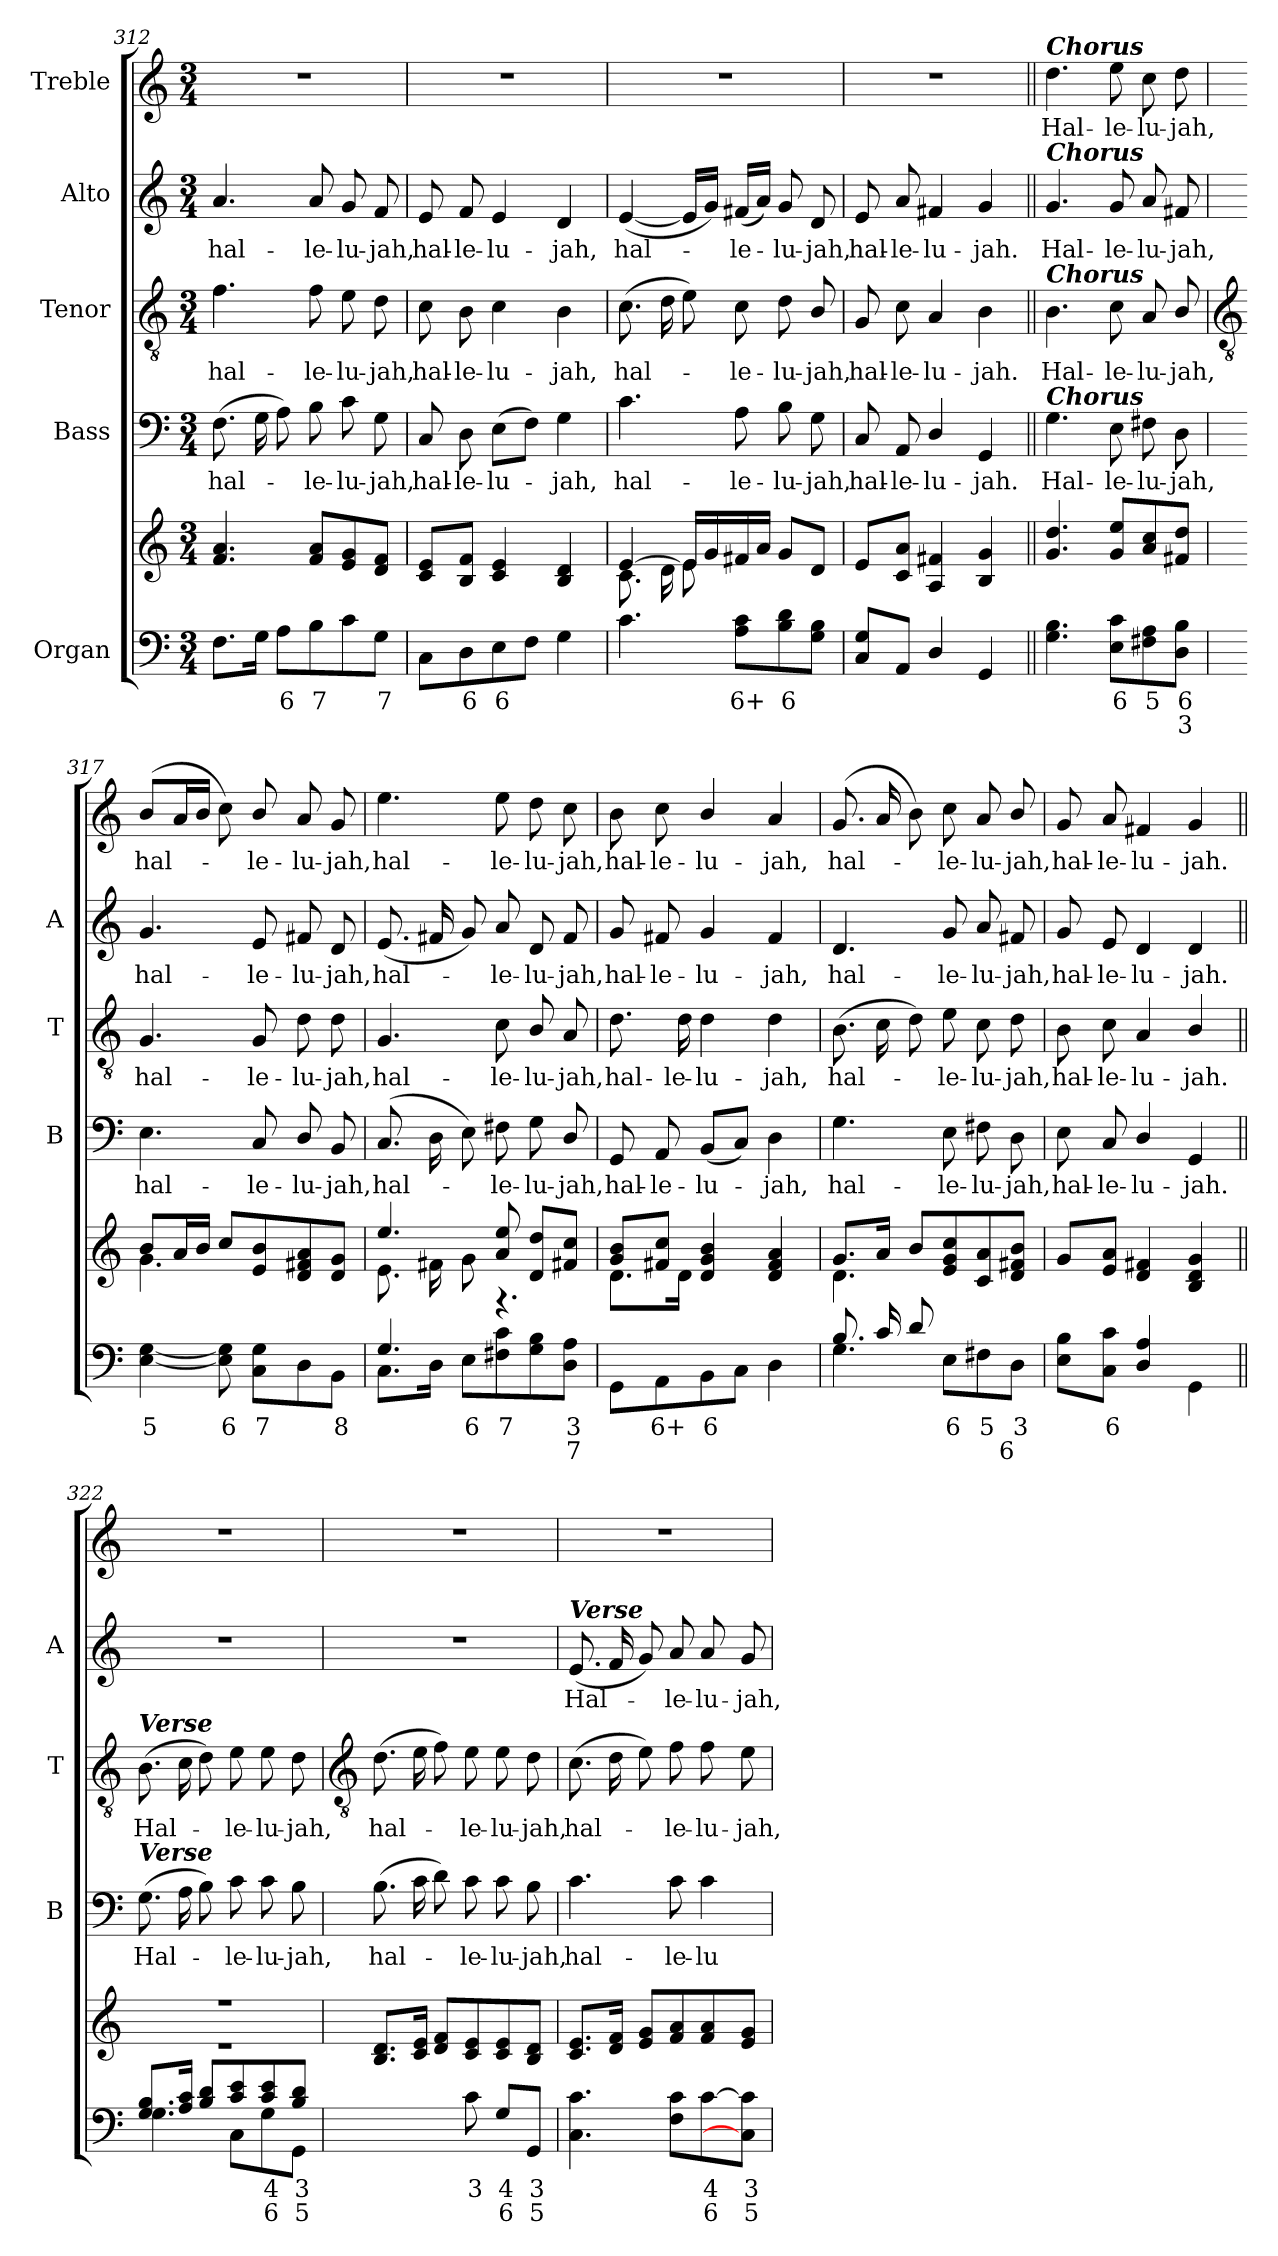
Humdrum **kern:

**kern	**text	**text	**kern	**kern	**text	**kern	**text	**kern	**text	**kern	**text
*part5	*part5	*part5	*part5	*part4	*part4	*part3	*part3	*part2	*part2	*part1	*part1
*staff6	*staff6	*staff6	*staff5	*staff4	*staff4	*staff3	*staff3	*staff2	*staff2	*staff1	*staff1
*I"Organ	*	*	*	*I"Bass	*	*I"Tenor	*	*I"Alto	*	*I"Treble	*
*	*	*	*	*I'B	*	*I'T	*	*I'A	*	*	*
*clefF4	*	*	*clefG2	*clefF4	*	*clefGv2	*	*clefG2	*	*clefG2	*
*k[]	*	*	*k[]	*k[]	*	*k[]	*	*k[]	*	*k[]	*
*C:	*	*	*C:	*C:	*	*C:	*	*C:	*	*C:	*
*M3/4	*	*	*M3/4	*M3/4	*	*M3/4	*	*M3/4	*	*M3/4	*
=312	=312	=312	=312	=312	=312	=312	=312	=312	=312	=312	=312
*	*	*	*^	*	*	*	*	*	*	*	*
!	!	!	!	!LO:N:vis=1	!	!LO:LY:b	!	!LO:LY:b	!	!LO:LY:b	!LO:N:vis=1	!
8.FL	.	.	4.f/ 4.a/	2.ryy	(>8.FL	hal-	4.f	hal-	4.a	hal-	2.r	.
16GJ	.	.	.	.	16GL	.	.	.	.	.	.	.
!	!LO:LY:b	!	!	!	!	!	!	!	!	!	!	!
8AL	6	.	.	.	8AJ)	.	.	.	.	.	.	.
!	!LO:LY:b	!	!	!	!	!LO:LY:b	!	!LO:LY:b	!	!LO:LY:b	!	!
8B	7	.	8f/ 8a/L	.	8B	le-	8f	-le-	8a	-le-	.	.
!	!	!	!	!	!	!LO:LY:b	!	!LO:LY:b	!	!LO:LY:b	!	!
8c	.	.	8e/ 8g/	.	8c	-lu-	8e	-lu-	8g	-lu-	.	.
!	!LO:LY:b	!	!	!	!	!LO:LY:b	!	!LO:LY:b	!	!LO:LY:b	!	!
8GJ	7	.	8d/ 8f/J	.	8G	-jah,	8d	-jah,	8f	-jah,	.	.
=313	=313	=313	=313	=313	=313	=313	=313	=313	=313	=313	=313	=313
!	!	!	!	!LO:N:vis=1	!	!LO:LY:b	!	!LO:LY:b	!	!LO:LY:b	!LO:N:vis=1	!
8CL	.	.	8c/ 8e/L	2.ryy	8C	hal-	8c	hal-	8e	hal-	2.r	.
!	!LO:LY:b	!	!	!	!	!LO:LY:b	!	!LO:LY:b	!	!LO:LY:b	!	!
8D	6	.	8B/ 8f/J	.	8D	-le-	8B	-le-	8f	-le-	.	.
!	!LO:LY:b	!	!	!	!	!LO:LY:b	!	!LO:LY:b	!	!LO:LY:b	!	!
8E	6	.	4c/ 4e/	.	(>8EL	-lu-	4c	-lu-	4e	-lu-	.	.
8FJ	.	.	.	.	8FJ)	.	.	.	.	.	.	.
!	!	!	!	!	!	!LO:LY:b	!	!LO:LY:b	!	!LO:LY:b	!	!
4G	.	.	4B/ 4d/	.	4G	jah,	4B	-jah,	4d	-jah,	.	.
=314	=314	=314	=314	=314	=314	=314	=314	=314	=314	=314	=314	=314
!	!	!	!	!	!	!LO:LY:b	!	!LO:LY:b	!	!LO:LY:b	!LO:N:vis=1	!
4.c	.	.	[4e/	8.c\L	4.c	hal-	(>8.cL	hal-	(<[4e	hal-	2.r	.
.	.	.	.	16d\L	.	.	16dL	.	.	.	.	.
.	.	.	16e/LL]	8e\J	.	.	8eJ)	.	16eLL]	.	.	.
.	.	.	16g/	.	.	.	.	.	16gJJ)	.	.	.
!	!LO:LY:b	!	!	!	!	!LO:LY:b	!	!LO:LY:b	!	!LO:LY:b	!	!
8A 8cL	6+	.	16f#X/	4.ryy	8A	-le-	8c	le-	(<16f#XLL	le-	.	.
.	.	.	16a/JJ	.	.	.	.	.	16aJJ)	.	.	.
!	!LO:LY:b	!	!	!	!	!LO:LY:b	!	!LO:LY:b	!	!LO:LY:b	!	!
8B 8d	6	.	8g/L	.	8B	-lu-	8d	-lu-	8g	lu-	.	.
!	!	!	!	!	!	!LO:LY:b	!	!LO:LY:b	!	!LO:LY:b	!	!
8G 8BJ	.	.	8d/J	.	8G	-jah,	8B/	-jah,	8d	-jah,	.	.
=315	=315	=315	=315	=315	=315	=315	=315	=315	=315	=315	=315	=315
!	!	!	!	!LO:N:vis=1	!	!LO:LY:b	!	!LO:LY:b	!	!LO:LY:b	!LO:N:vis=1	!
8C/ 8G/L	.	.	8e/L	2.ryy	8C	hal-	8G	hal-	8e	hal-	2.r	.
!	!	!	!	!	!	!LO:LY:b	!	!LO:LY:b	!	!LO:LY:b	!	!
8AA/J	.	.	8c/ 8a/J	.	8AA	-le-	8c	-le-	8a	-le-	.	.
!	!	!	!	!	!	!LO:LY:b	!	!LO:LY:b	!	!LO:LY:b	!	!
4D/	.	.	4A/ 4f#X/	.	4D/	-lu-	4A	-lu-	4f#X	-lu-	.	.
!	!	!	!	!	!	!LO:LY:b	!	!LO:LY:b	!	!LO:LY:b	!	!
4GG/	.	.	4B/ 4g/	.	4GG	-jah.	4B	-jah.	4g	-jah.	.	.
=316||	=316||	=316||	=316||	=316||	=316||	=316||	=316||	=316||	=316||	=316||	=316||	=316||
!	!	!	!	!	!	!	!	!	!	!	!LO:TX:a:Bi:t=Chorus	!
!	!	!	!	!	!	!	!	!	!LO:TX:a:Bi:t=Chorus	!	!	!
!	!	!	!	!	!	!	!LO:TX:a:Bi:t=Chorus	!	!	!	!	!
!	!	!	!	!	!LO:TX:a:Bi:t=Chorus	!	!	!	!	!	!	!
!	!	!	!	!LO:N:vis=1	!	!LO:LY:b	!	!LO:LY:b	!	!LO:LY:b	!	!LO:LY:b
4.G 4.B	.	.	4.g/ 4.dd/	2.ryy	4.G	Hal-	4.B	Hal-	4.g	Hal-	4.dd	Hal-
!	!LO:LY:b	!	!	!	!	!LO:LY:b	!	!LO:LY:b	!	!LO:LY:b	!	!LO:LY:b
8E 8cL	6	.	8g/ 8ee/L	.	8E	-le-	8c	-le-	8g	-le-	8ee	-le-
!	!LO:LY:b	!	!	!	!	!LO:LY:b	!	!LO:LY:b	!	!LO:LY:b	!	!LO:LY:b
8F#X 8A	5	.	8a/ 8cc/	.	8F#X	-lu-	8A	-lu-	8a	-lu-	8cc	-lu-
!	!LO:LY:b	!LO:LY:b	!	!	!	!LO:LY:b	!	!LO:LY:b	!	!LO:LY:b	!	!LO:LY:b
8D 8BJ	6	3	8f#X/ 8dd/J	.	8D	-jah,	8B/	-jah,	8f#X	-jah,	8dd	-jah,
!!LO:LB:g=z
=317	=317	=317	=317	=317	=317	=317	=317	=317	=317	=317	=317	=317
*	*	*	*	*	*	*	*clefGv2	*	*	*	*	*
*^	*	*	*	*	*	*	*	*	*	*	*	*
!	!	!LO:LY:b	!	!	!	!	!LO:LY:b	!	!LO:LY:b	!	!LO:LY:b	!	!LO:LY:b
2.ryy	[4E\ [4G\	5	.	8b/L	4.g\	4.E	hal-	4.G	hal-	4.g	hal-	(<8bL	hal-
.	.	.	.	16a/L	.	.	.	.	.	.	.	16aL	.
.	.	.	.	16b/JJ	.	.	.	.	.	.	.	16bJJ	.
!	!	!LO:LY:b	!	!	!	!	!	!	!	!	!	!	!
.	8E\] 8G\]	6	.	8cc/L	.	.	.	.	.	.	.	8cc)	.
!	!	!LO:LY:b	!	!	!	!	!LO:LY:b	!	!LO:LY:b	!	!LO:LY:b	!	!LO:LY:b
.	8C\ 8G\L	7	.	8e/ 8b/	4.ryy	8C	-le-	8G	-le-	8e	-le-	8b/	le-
!	!	!	!	!	!	!	!LO:LY:b	!	!LO:LY:b	!	!LO:LY:b	!	!LO:LY:b
.	8D\	.	.	8d/ 8f#X/ 8a/	.	8D/	-lu-	8d	-lu-	8f#X	-lu-	8a	-lu-
!	!	!LO:LY:b	!	!	!	!	!LO:LY:b	!	!LO:LY:b	!	!LO:LY:b	!	!LO:LY:b
.	8BB\J	8	.	8d/ 8g/J	.	8BB	-jah,	8d	-jah,	8d	-jah,	8g	-jah,
=318	=318	=318	=318	=318	=318	=318	=318	=318	=318	=318	=318	=318	=318
!	!	!	!	!	!	!	!LO:LY:b	!	!LO:LY:b	!	!LO:LY:b	!	!LO:LY:b
4.G/	8.C\L	.	.	4.ee/	8.e\L	(>8.CL	hal-	4.G	hal-	(<8.eL	hal-	4.ee	hal-
.	16D\J	.	.	.	16f#X\L	16DL	.	.	.	16f#XL	.	.	.
!	!	!LO:LY:b	!	!	!	!	!	!	!	!	!	!	!
.	8E\L	6	.	.	8g\J	8EJ)	.	.	.	8gJ)	.	.	.
!	!	!LO:LY:b	!	!	!	!	!LO:LY:b	!	!LO:LY:b	!	!LO:LY:b	!	!LO:LY:b
4.ryy	8F#X\ 8c\	7	.	8a/ 8ee/	4.r	8F#X	le-	8c	-le-	8a	le-	8ee	-le-
!	!	!	!	!	!	!	!LO:LY:b	!	!LO:LY:b	!	!LO:LY:b	!	!LO:LY:b
.	8G\ 8B\	.	.	8d/ 8dd/L	.	8G	-lu-	8B/	-lu-	8d	-lu-	8dd	-lu-
!	!	!LO:LY:b	!LO:LY:b	!	!	!	!LO:LY:b	!	!LO:LY:b	!	!LO:LY:b	!	!LO:LY:b
.	8D/ 8A/J	3	7	8f#X/ 8cc/J	.	8D/	-jah,	8A	-jah,	8f#	-jah,	8cc	-jah,
=319	=319	=319	=319	=319	=319	=319	=319	=319	=319	=319	=319	=319	=319
!	!	!	!	!	!	!	!LO:LY:b	!	!LO:LY:b	!	!LO:LY:b	!	!LO:LY:b
2.ryy	8GG\L	.	.	8g/ 8b/L	8.d\L	8GG	hal-	8.d	hal-	8g	hal-	8b	hal-
!	!	!LO:LY:b	!	!	!	!	!LO:LY:b	!	!	!	!LO:LY:b	!	!LO:LY:b
.	8AA\	6+	.	8f#X/ 8cc/J	.	8AA	-le-	.	.	8f#X	-le-	8cc	-le-
!	!	!	!	!	!	!	!	!	!LO:LY:b	!	!	!	!
.	.	.	.	.	16d\J	.	.	16d	-le-	.	.	.	.
!	!	!LO:LY:b	!	!	!	!	!LO:LY:b	!	!LO:LY:b	!	!LO:LY:b	!	!LO:LY:b
.	8BB\	6	.	4d/ 4g/ 4b/	2ryy	(<8BBL	-lu-	4d	-lu-	4g	-lu-	4b/	-lu-
.	8C\J	.	.	.	.	8CJ)	.	.	.	.	.	.	.
!	!	!	!	!	!	!	!LO:LY:b	!	!LO:LY:b	!	!LO:LY:b	!	!LO:LY:b
.	4D\	.	.	4d/ 4f#/ 4a/	.	4D	jah,	4d	-jah,	4f#	-jah,	4a	-jah,
=320	=320	=320	=320	=320	=320	=320	=320	=320	=320	=320	=320	=320	=320
!	!	!	!	!	!	!	!LO:LY:b	!	!LO:LY:b	!	!LO:LY:b	!	!LO:LY:b
8.B/L	4.G\	.	.	8.g/L	4.d\	4.G	hal-	(>8.BL	hal-	4.d	hal-	(<8.gL	hal-
16c/L	.	.	.	16a/J	.	.	.	16cL	.	.	.	16aL	.
8d/J	.	.	.	8b/L	.	.	.	8dJ)	.	.	.	8bJ)	.
!	!	!LO:LY:b	!	!	!	!	!LO:LY:b	!	!LO:LY:b	!	!LO:LY:b	!	!LO:LY:b
4.ryy	8E\L	6	.	8e/ 8g/ 8cc/	4.ryy	8E	-le-	8e	le-	8g	-le-	8cc	le-
!	!	!LO:LY:b	!	!	!	!	!LO:LY:b	!	!LO:LY:b	!	!LO:LY:b	!	!LO:LY:b
.	8F#X\	5	.	8c/ 8a/	.	8F#X	-lu-	8c	-lu-	8a	-lu-	8a	-lu-
!	!	!LO:LY:b	!LO:LY:b	!	!	!	!LO:LY:b	!	!LO:LY:b	!	!LO:LY:b	!	!LO:LY:b
.	8D\J	3	6	8d/ 8f#X/ 8b/J	.	8D	-jah,	8d	-jah,	8f#X	-jah,	8b/	-jah,
=321	=321	=321	=321	=321	=321	=321	=321	=321	=321	=321	=321	=321	=321
!	!	!	!	!	!	!	!LO:LY:b	!	!LO:LY:b	!	!LO:LY:b	!	!LO:LY:b
2.ryy	8E\ 8B\L	.	.	8g/L	2.ryy	8E	hal-	8B	hal-	8g	hal-	8g	hal-
!	!	!LO:LY:b	!	!	!	!	!LO:LY:b	!	!LO:LY:b	!	!LO:LY:b	!	!LO:LY:b
.	8C\ 8c\J	6	.	8e/ 8a/J	.	8C	-le-	8c	-le-	8e	-le-	8a	-le-
!	!	!	!	!	!	!	!LO:LY:b	!	!LO:LY:b	!	!LO:LY:b	!	!LO:LY:b
.	4D/ 4A/	.	.	4d/ 4f#X/	.	4D/	-lu-	4A	-lu-	4d	-lu-	4f#X	-lu-
!	!	!	!	!	!	!	!LO:LY:b	!	!LO:LY:b	!	!LO:LY:b	!	!LO:LY:b
.	4GG\	.	.	4B/ 4d/ 4g/	.	4GG	-jah.	4B/	-jah.	4d	-jah.	4g	-jah.
=322||	=322||	=322||	=322||	=322||	=322||	=322||	=322||	=322||	=322||	=322||	=322||	=322||	=322||
!	!	!	!	!	!	!	!	!LO:TX:a:Bi:t=Verse	!	!	!	!	!
!	!	!	!	!	!	!LO:TX:a:Bi:t=Verse	!	!	!	!	!	!	!
!	!	!	!	!LO:N:vis=1	!LO:N:vis=1	!	!LO:LY:b	!	!LO:LY:b	!LO:N:vis=1	!	!LO:N:vis=1	!
8.G/ 8.B/L	4.G\	.	.	2.r	2.r	(>8.GL	Hal-	(>8.BL	Hal-	2.r	.	2.r	.
16A/ 16c/J	.	.	.	.	.	16AL	.	16cL	.	.	.	.	.
8B/ 8d/L	.	.	.	.	.	8BJ)	.	8dJ)	.	.	.	.	.
!	!	!	!	!	!	!	!LO:LY:b	!	!LO:LY:b	!	!	!	!
8c/ 8e/	8C\L	.	.	.	.	8c	le-	8e	le-	.	.	.	.
!	!	!LO:LY:b	!LO:LY:b	!	!	!	!LO:LY:b	!	!LO:LY:b	!	!	!	!
8c/ 8e/	8G\	4	6	.	.	8c	-lu-	8e	-lu-	.	.	.	.
!	!	!LO:LY:b	!LO:LY:b	!	!	!	!LO:LY:b	!	!LO:LY:b	!	!	!	!
8B/ 8d/J	8GG\J	3	5	.	.	8B	-jah,	8d	-jah,	.	.	.	.
*v	*v	*	*	*	*	*	*	*	*	*	*	*	*
*	*	*	*v	*v	*	*	*	*	*	*	*	*
!!LO:LB:g=z
=323	=323	=323	=323	=323	=323	=323	=323	=323	=323	=323	=323
*	*	*	*	*	*	*clefGv2	*	*	*	*	*
*^	*	*	*	*	*	*	*	*	*	*	*
!	!	!	!	!	!	!LO:LY:b	!	!LO:LY:b	!LO:N:vis=1	!	!LO:N:vis=1	!
*v	*v	*	*	*	*	*	*	*	*	*	*	*
[4Gyy	.	.	8.B 8.dL	(>8.BL	hal-	(>8.dL	hal-	2.r	.	2.r	.
.	.	.	16c 16eJ	16cL	.	16eL	.	.	.	.	.
!	!LO:LY:b	!	!	!	!	!	!	!	!	!	!
8Gyy]	7	.	8d 8fL	8dJ)	.	8fJ)	.	.	.	.	.
!	!LO:LY:b	!	!	!	!LO:LY:b	!	!LO:LY:b	!	!	!	!
8c	3	.	8c 8e	8c	le-	8e	le-	.	.	.	.
!	!LO:LY:b	!LO:LY:b	!	!	!LO:LY:b	!	!LO:LY:b	!	!	!	!
8GL	4	6	8c 8e	8c	-lu-	8e	-lu-	.	.	.	.
!	!LO:LY:b	!LO:LY:b	!	!	!LO:LY:b	!	!LO:LY:b	!	!	!	!
8GGJ	3	5	8B 8dJ	8B	-jah,	8d	-jah,	.	.	.	.
=324	=324	=324	=324	=324	=324	=324	=324	=324	=324	=324	=324
!	!	!	!	!	!	!	!	!LO:TX:a:Bi:t=Verse	!	!	!
!	!	!	!	!	!LO:LY:b	!	!LO:LY:b	!	!LO:LY:b	!LO:N:vis=1	!
4.C 4.c	.	.	8.c 8.eL	4.c	hal-	(>8.cL	hal-	(<8.eL	Hal-	2.r	.
.	.	.	16d 16fJ	.	.	16dL	.	16fL	.	.	.
.	.	.	8e 8gL	.	.	8eJ)	.	8gJ)	.	.	.
!	!	!	!	!	!LO:LY:b	!	!LO:LY:b	!	!LO:LY:b	!	!
8F 8cL	.	.	8f 8a	8c	-le-	8f	le-	8a	le-	.	.
!	!LO:LY:b	!LO:LY:b	!	!	!LO:LY:b	!	!LO:LY:b	!	!LO:LY:b	!	!
[8c	4	6	8f 8a	4c	-lu-	8f	-lu-	8a	-lu-	.	.
!	!LO:LY:b	!LO:LY:b	!	!	!	!	!LO:LY:b	!	!LO:LY:b	!	!
8C] 8c]J	3	5	8e 8gJ	.	.	8e	-jah,	8g	-jah,	.	.
=	=	=	=	=	=	=	=	=	=	=	=
*-	*-	*-	*-	*-	*-	*-	*-	*-	*-	*-	*-
